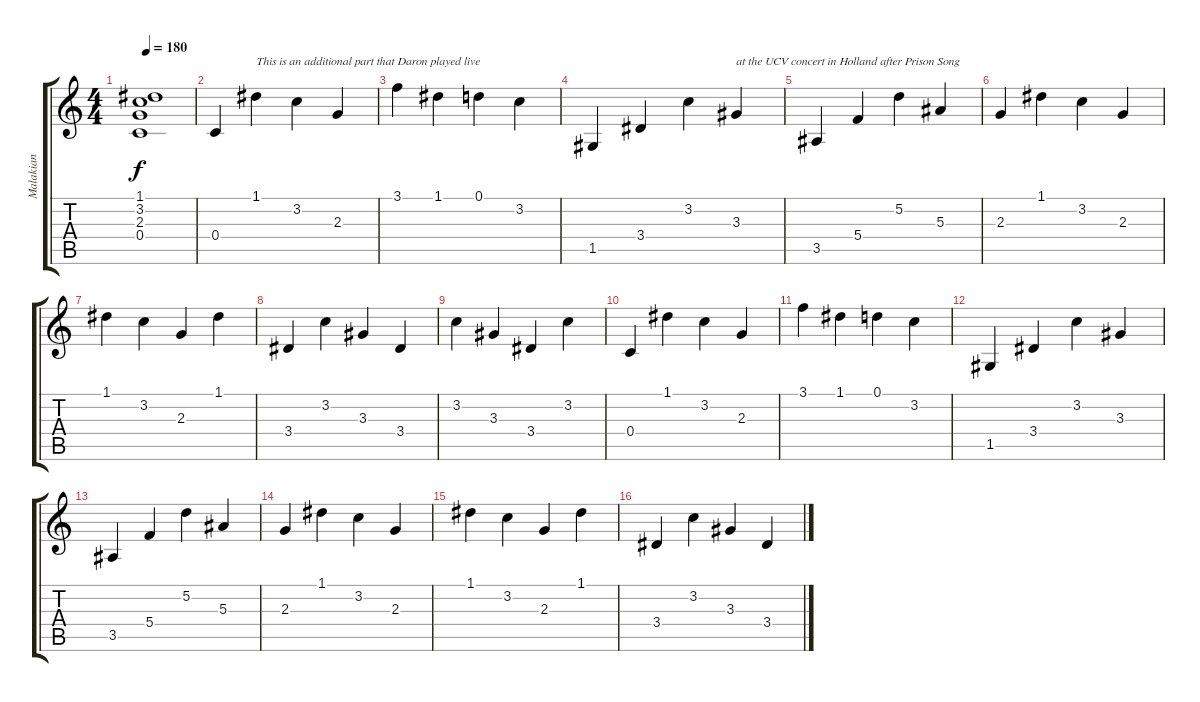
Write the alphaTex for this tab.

\track ("Malakian" "Malakian") {instrument electricguitarclean}
\staff {score tabs}
\tuning (D4 A3 F3 C3 G2 C2) {hide}
\ts (4 4)
\tempo 180
\clef g2
\ks c
(1.1{t} 3.2{t} 2.3{t} 0.4{t}).1{dy f} |
0.4.4 1.1.4{txt "This is an additional part that Daron played live "} 3.2.4 2.3.4 |
3.1.4 1.1.4 0.1.4 3.2.4 |
1.5.4 3.4.4 3.2.4 3.3.4{txt "at the UCV concert in Holland after Prison Song"} |
3.5.4 5.4.4 5.2.4 5.3.4 |
2.3.4 1.1.4 3.2.4 2.3.4 |
1.1.4 3.2.4 2.3.4 1.1.4 |
3.4.4 3.2.4 3.3.4 3.4.4 |
3.2.4 3.3.4 3.4.4 3.2.4 |
0.4.4 1.1.4 3.2.4 2.3.4 |
3.1.4 1.1.4 0.1.4 3.2.4 |
1.5.4 3.4.4 3.2.4 3.3.4 |
3.5.4 5.4.4 5.2.4 5.3.4 |
2.3.4 1.1.4 3.2.4 2.3.4 |
1.1.4 3.2.4 2.3.4 1.1.4 |
3.4.4 3.2.4 3.3.4 3.4.4
